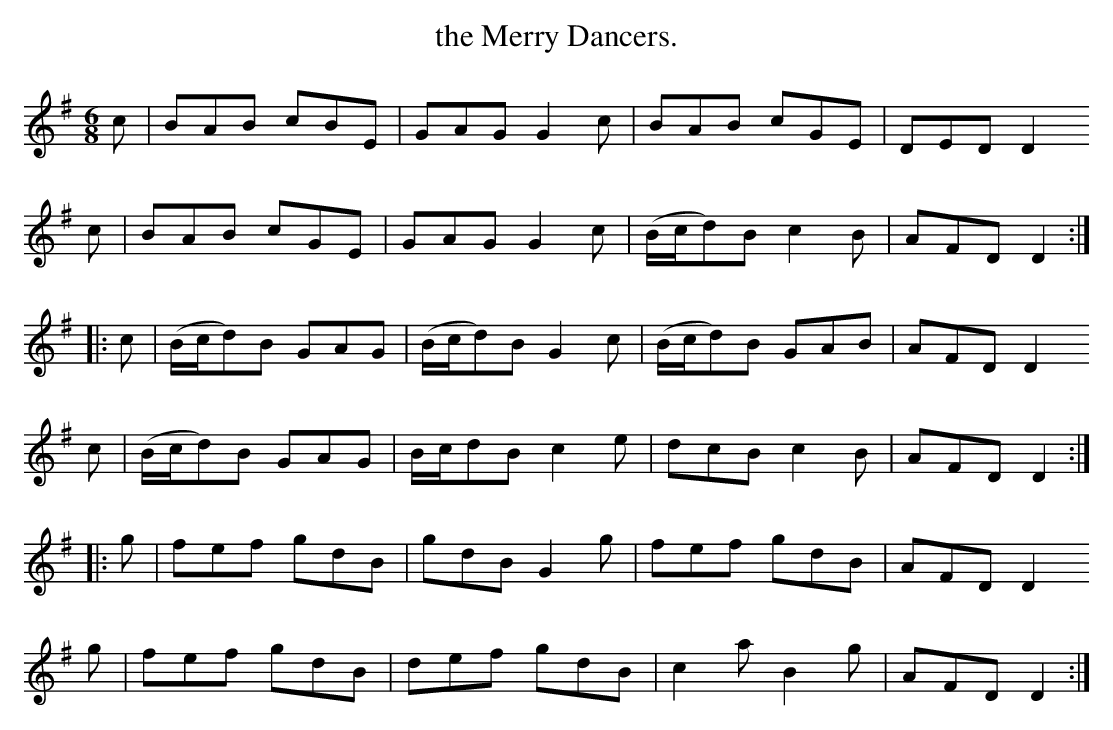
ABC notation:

X:1
T:the Merry Dancers.
M:6/8
L:1/8
K:DMix
c| BAB     cBE| GAG     G2c| BAB     cGE|DED D2
c| BAB     cGE| GAG     G2c|(B/c/d)B c2B|AFD D2::
c|(B/c/d)B GAG|(B/c/d)B G2c|(B/c/d)B GAB|AFD D2
c|(B/c/d)B GAG| B/c/dB  c2e| dcB     c2B|AFD D2::
g| fef     gdB| gdB     G2g| fef     gdB|AFD D2
g| fef     gdB| def     gdB| c2a     B2g|AFD D2:|
